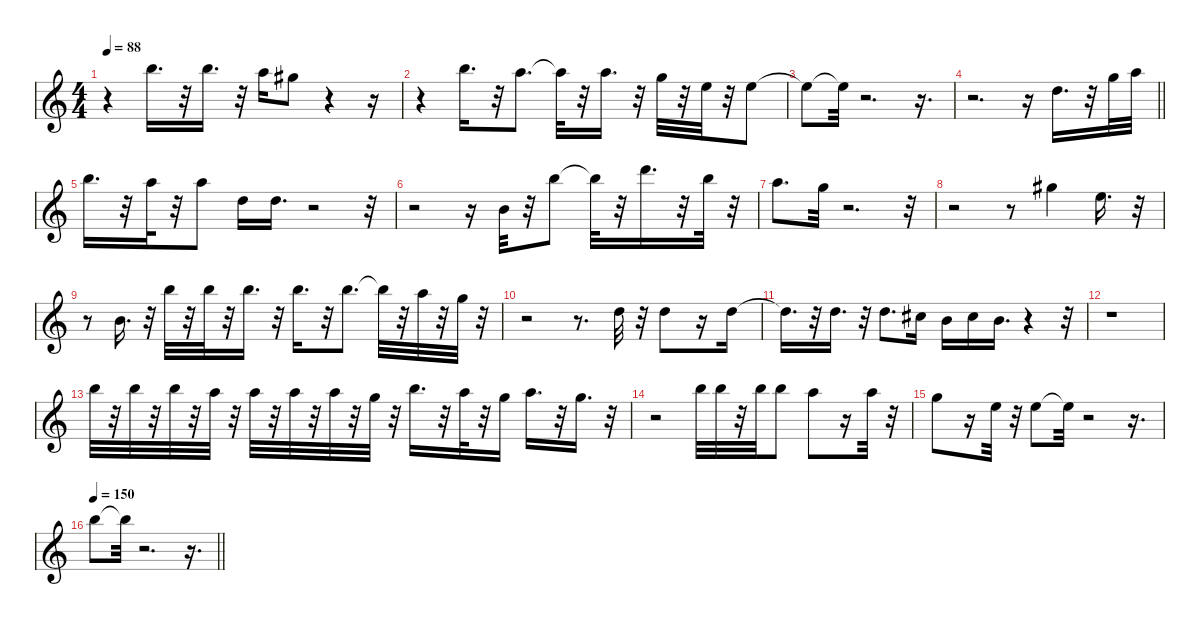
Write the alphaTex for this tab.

\defaultSystemsLayout 4
\hideDynamics
\bracketExtendMode nobrackets
\singleTrackTrackNamePolicy hidden
\multiTrackTrackNamePolicy hidden
\firstSystemTrackNameMode fullname
\firstSystemTrackNameOrientation horizontal
\otherSystemsTrackNameOrientation horizontal
\track ("Percy" "fx.synth.") {instrument fx8scifi}
\staff {score}
\tuning (E4 B3 G3 D3 A2 E2)
\ts (4 4)
\tempo 88
\clef g2
\ks c
r.4{dy mf beam Down} 19.1.16{d beam Down} r.32{beam Down} 19.1.16{d beam Down} r.32{beam Down} 17.1.16{beam Down} 16.1{acc #}.8{beam Down} r.4{beam Down} r.16{beam Down} |
r.4{beam Down} 19.1.16{d beam Down} r.32{beam Down} 17.1.8{d beam Down} 17.1{t}.32{dy f beam Down} r.32{beam Down} 17.1.16{d dy mf beam Down} r.32{beam Down} 15.1.32{beam Down} r.32{beam Down} 17.2.32{beam Down} r.32{beam Down} 17.2.8{beam Down} |
17.2{t}.8{dy f beam Down} 17.2{t}.32{beam Down} r.2{d beam Down} r.16{d beam Down} |
\barLineRight lightlight
r.2{d beam Down} r.16{beam Down} 10.1.16{d dy mf beam Down} r.32{beam Down} 15.1.32{beam Down} 17.1.32{beam Down} |
19.1.16{d beam Down} r.32{beam Down} 17.1.32{beam Down} r.32{beam Down} 17.1.8{beam Down} 15.2.16{beam Down} 15.2.16{d beam Down} r.2{beam Down} r.32{beam Down} |
r.2{beam Down} r.16{beam Down} 16.3.32{beam Down} r.32{beam Down} 19.1.8{beam Down} 19.1{t}.32{dy f beam Down} r.32{beam Down} 22.1.16{d dy mf beam Down} r.32{beam Down} 19.1.32{beam Down} r.32{beam Down} |
17.1.8{d beam Down} 15.1.32{beam Down} r.2{d beam Down} r.32{beam Down} |
r.2{beam Down} r.8{beam Down} 16.1{acc #}.4{beam Down} 17.2.16{d beam Down} r.32{beam Down} |
r.8{beam Down} 16.3.16{d beam Down} r.32{beam Down} 19.1.32{beam Down} r.32{beam Down} 19.1.32{beam Down} r.32{beam Down} 19.1.16{d beam Down} r.32{beam Down} 19.1.16{d beam Down} r.32{beam Down} 19.1.8{d beam Down} 19.1{t}.32{dy f beam Down} r.32{beam Down} 17.1.32{dy mf beam Down} r.32{beam Down} 15.1.32{beam Down} r.32{beam Down} |
r.2{beam Down} r.8{d beam Down} 15.2.32{beam Down} r.32{beam Down} 15.2.8{beam Down} r.16{beam Down} 15.2.16{beam Down} |
15.2{t}.16{d dy f beam Down} r.32{beam Down} 15.2.16{d dy mf beam Down} r.32{beam Down} 15.2.8{d beam Down} 14.2{acc #}.16{beam Down} 12.2.16{beam Down} 14.2{acc #}.16{beam Down} 12.2.16{d beam Down} r.4{beam Down} r.32{beam Down} |
r.1{beam Down} |
19.1.32{beam Down} r.32{beam Down} 19.1.32{beam Down} r.32{beam Down} 19.1.32{beam Down} r.32{beam Down} 17.1.32{beam Down} r.32{beam Down} 17.1.32{beam Down} r.32{beam Down} 17.1.32{beam Down} r.32{beam Down} 17.1.32{beam Down} r.32{beam Down} 15.1.32{beam Down} r.32{beam Down} 19.1.16{d beam Down} r.32{beam Down} 17.1.32{beam Down} r.32{beam Down} 15.1.16{beam Down} 17.1.16{d beam Down} r.32{beam Down} 15.1.16{d beam Down} r.32{beam Down} |
r.2{beam Down} 19.1.32{beam Down} 19.1.32{beam Down} r.32{beam Down} 19.1.32{beam Down} 19.1.8{beam Down} 17.1.8{beam Down} r.16{beam Down} 17.1.32{beam Down} r.32{beam Down} |
15.1.8{beam Down} r.16{beam Down} 17.2.32{beam Down} r.32{beam Down} 17.2.8{beam Down} 17.2{t}.32{dy f beam Down} r.2{beam Down} r.16{d beam Down} |
\tempo 150
\barLineRight lightlight
19.1.8{dy mf beam Down} 19.1{t}.32{dy f beam Down} r.2{d beam Down} r.16{d beam Down}
